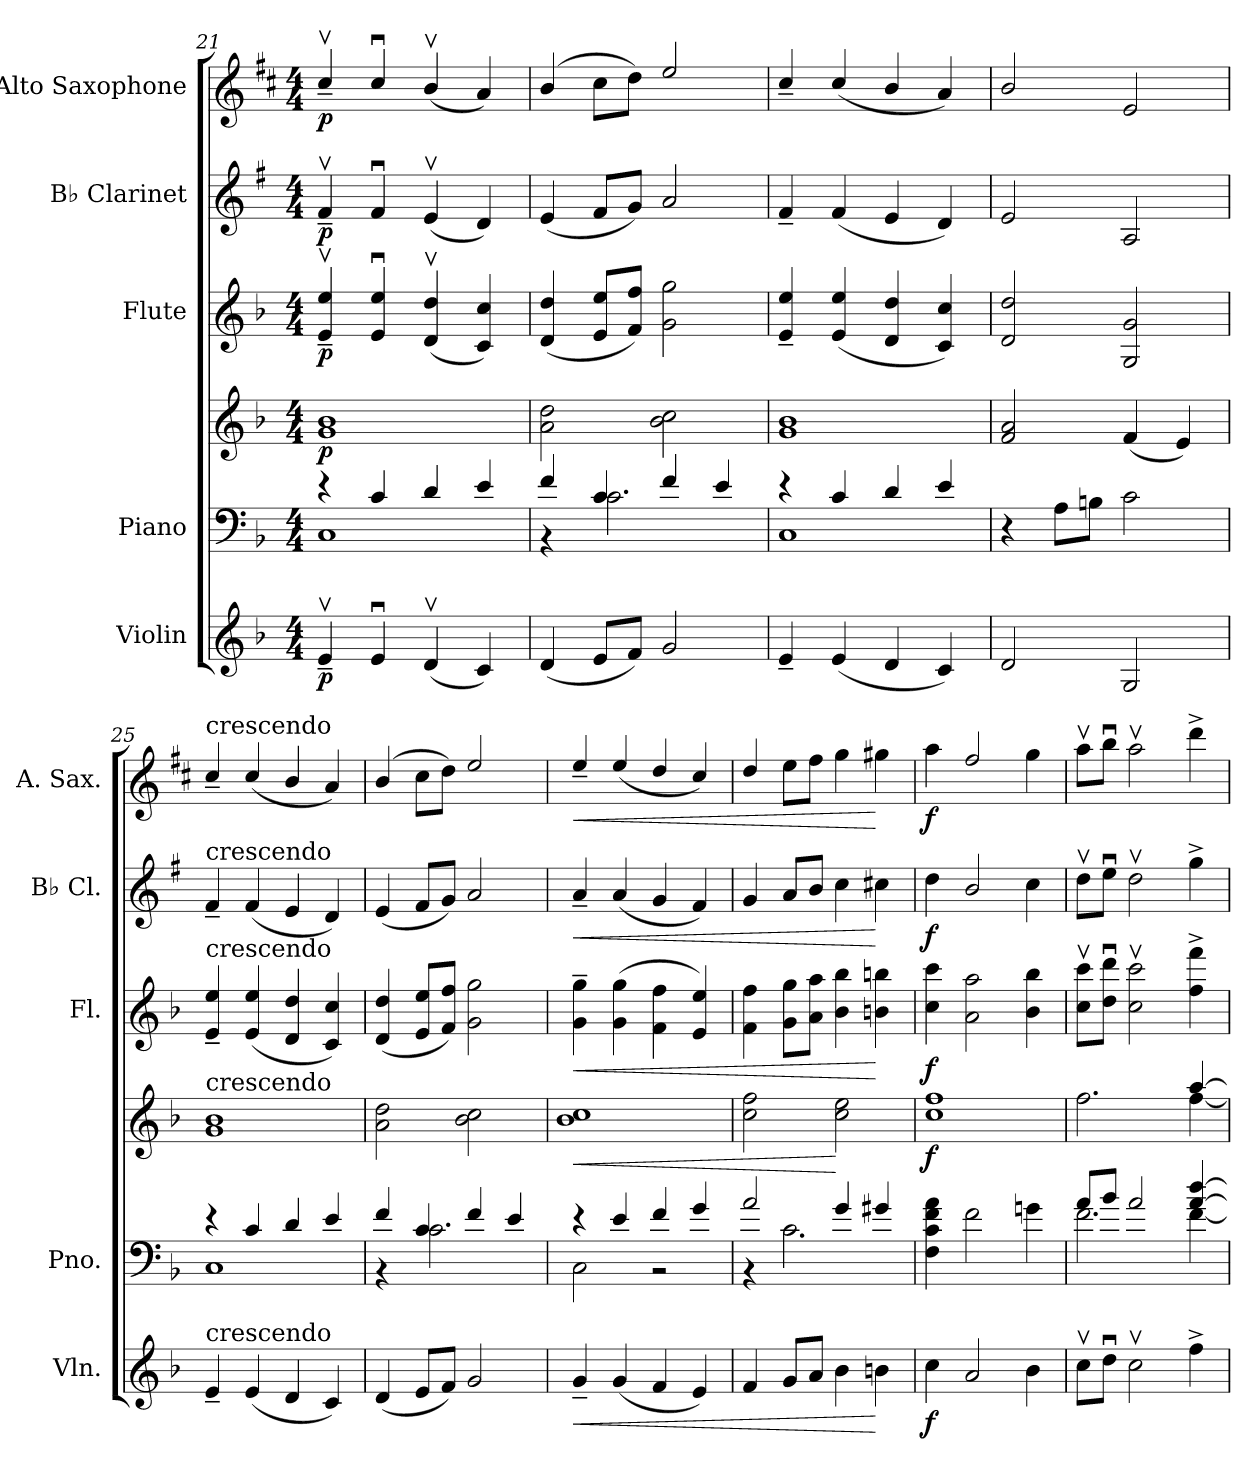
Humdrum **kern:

**kern	**dynam	**kern	**kern	**dynam	**kern	**dynam	**kern	**dynam	**kern	**dynam
*part5	*part5	*part4	*part4	*part4	*part3	*part3	*part2	*part2	*part1	*part1
*staff6	*staff6	*staff5	*staff4	*staff4/5	*staff3	*staff3	*staff2	*staff2	*staff1	*staff1
*I"Violin	*	*I"Piano	*	*	*I"Flute	*	*I"B♭ Clarinet	*	*I"Alto Saxophone	*
*I'Vln.	*	*I'Pno.	*	*	*I'Fl.	*	*I'B♭ Cl.	*	*I'A. Sax.	*
*clefG2	*	*clefF4	*clefG2	*	*clefG2	*	*clefG2	*	*clefG2	*
*	*	*	*	*	*	*	*ITrd1c2	*	*ITrd5c9	*
*k[b-]	*	*k[b-]	*k[b-]	*	*k[b-]	*	*k[b-]	*	*k[b-]	*
*M4/4	*	*M4/4	*M4/4	*	*M4/4	*	*M4/4	*	*M4/4	*
=21	=21	=21	=21	=21	=21	=21	=21	=21	=21	=21
*	*	*^	*	*	*	*	*	*	*	*
!	!LO:DY:b	!	!	!	!LO:DY:b	!	!LO:DY:b	!	!LO:DY:b	!	!LO:DY:b
4ev~/	p	4r	1C	1g 1b-	p	4e/v~ 4ee/v~	p	4ev~/	p	4ev~/	p
4eu/	.	4c/	.	.	.	4e/u 4ee/u	.	4eu/	.	4eu/	.
(4dv/	.	4d/	.	.	.	(4d/v 4dd/v	.	(4dv/	.	(4dv/	.
4c/)	.	4e/	.	.	.	4c/ 4cc/)	.	4c/)	.	4c/)	.
=22	=22	=22	=22	=22	=22	=22	=22	=22	=22	=22	=22
(4d/	.	4f/	4r	2a\ 2dd\	.	(4d/ 4dd/	.	(4d/	.	(4d/	.
8e/L	.	4c/	2.c\	.	.	8e/ 8ee/L	.	8e/L	.	8e\L	.
8f/J)	.	.	.	.	.	8f\ 8ff\J)	.	8f/J)	.	8f\J)	.
2g/	.	4f/	.	2b-\ 2cc\	.	2g\ 2gg\	.	2g/	.	2g/	.
.	.	4e/	.	.	.	.	.	.	.	.	.
=23	=23	=23	=23	=23	=23	=23	=23	=23	=23	=23	=23
4e~/	.	4r	1C	1g 1b-	.	4e/~ 4ee/~	.	4e~/	.	4e~/	.
(4e/	.	4c/	.	.	.	(4e/ 4ee/	.	(4e/	.	(4e/	.
4d/	.	4d/	.	.	.	4d/ 4dd/	.	4d/	.	4d/	.
4c/)	.	4e/	.	.	.	4c/ 4cc/)	.	4c/)	.	4c/)	.
*	*	*v	*v	*	*	*	*	*	*	*	*
=24	=24	=24	=24	=24	=24	=24	=24	=24	=24	=24
2d/	.	4r	2f/ 2a/	.	2d/ 2dd/	.	2d/	.	2d/	.
.	.	8A\L	.	.	.	.	.	.	.	.
.	.	8Bn\J	.	.	.	.	.	.	.	.
2G/	.	2c\	(4f/	.	2G/ 2g/	.	2G/	.	2G/	.
.	.	.	4e/)	.	.	.	.	.	.	.
=25	=25	=25	=25	=25	=25	=25	=25	=25	=25	=25
*	*	*^	*	*	*	*	*	*	*	*
!	!	!	!	!	!	!	!	!	!	!LO:TX:a:t=crescendo	!
!	!	!	!	!	!	!	!	!LO:TX:a:t=crescendo	!	!	!
!	!	!	!	!	!	!LO:TX:a:t=crescendo	!	!	!	!	!
!	!	!	!	!LO:TX:a:t=crescendo	!	!	!	!	!	!	!
!LO:TX:a:t=crescendo	!	!	!	!	!	!	!	!	!	!	!
4e~/	.	4r	1C	1g 1b-	.	4e/~ 4ee/~	.	4e~/	.	4e~/	.
(4e/	.	4c/	.	.	.	(4e/ 4ee/	.	(4e/	.	(4e/	.
4d/	.	4d/	.	.	.	4d/ 4dd/	.	4d/	.	4d/	.
4c/)	.	4e/	.	.	.	4c/ 4cc/)	.	4c/)	.	4c/)	.
=26	=26	=26	=26	=26	=26	=26	=26	=26	=26	=26	=26
(4d/	.	4f/	4r	2a\ 2dd\	.	(4d/ 4dd/	.	(4d/	.	(4d/	.
8e/L	.	4c/	2.c\	.	.	8e/ 8ee/L	.	8e/L	.	8e\L	.
8f/J)	.	.	.	.	.	8f\ 8ff\J)	.	8f/J)	.	8f\J)	.
2g/	.	4f/	.	2b-\ 2cc\	.	2g\ 2gg\	.	2g/	.	2g/	.
.	.	4e/	.	.	.	.	.	.	.	.	.
=27	=27	=27	=27	=27	=27	=27	=27	=27	=27	=27	=27
!	!LO:HP:b	!	!	!	!LO:HP:b	!	!LO:HP:b	!	!LO:HP:b	!	!LO:HP:b
4g~/	<	4r	2C\	1b- 1cc	<	4g\~ 4gg\~	<	4g~/	<	4g~/	<
(4g/	.	4e/	.	.	.	(4g\ 4gg\	.	(4g/	.	(4g/	.
4f/	.	4f/	2r	.	.	4f\ 4ff\	.	4f/	.	4f/	.
4e/)	.	4g/	.	.	.	4e/ 4ee/)	.	4e/)	.	4e/)	.
!!LO:LB:g=z
=28	=28	=28	=28	=28	=28	=28	=28	=28	=28	=28	=28
4f/	.	2a/	4r	2cc\ 2ff\	.	4f\ 4ff\	.	4f/	.	4f/	.
8g/L	.	.	2.c\	.	.	8g\ 8gg\L	.	8g/L	.	8g\L	.
8a/J	.	.	.	.	.	8a\ 8aa\J	.	8a/J	.	8a\J	.
4b-\	.	4g/	.	2cc\ 2ee\	[	4b-\ 4bb-\	.	4b-\	.	4b-\	.
4bn\	[	4g#X/	.	.	.	4bn\ 4bbn\	[	4bn\	[	4bn\	[
*	*	*v	*v	*	*	*	*	*	*	*	*
=29	=29	=29	=29	=29	=29	=29	=29	=29	=29	=29
!	!LO:DY:b	!	!	!LO:DY:b	!	!LO:DY:b	!	!LO:DY:b	!	!LO:DY:b
4cc\	f	4F\ 4c\ 4f\ 4a\	1cc 1ff	f	4cc\ 4ccc\	f	4cc\	f	4cc\	f
2a/	.	2f\	.	.	2a\ 2aa\	.	2a/	.	2a/	.
4b-i\	.	4gn\	.	.	4b-i\ 4bb-i\	.	4b-i\	.	4b-i\	.
=30	=30	=30	=30	=30	=30	=30	=30	=30	=30	=30
*	*	*^	*^	*	*	*	*	*	*	*
8ccv\L	.	8a/L	2.f\	2.ff\	2.ryy	.	8cc\v 8ccc\vL	.	8ccv\L	.	8ccv\L	.
8ddu\J	.	8b-/J	.	.	.	.	8dd\u 8ddd\uJ	.	8ddu\J	.	8ddu\J	.
2ccv\	.	2a/	.	.	.	.	2cc\v 2ccc\v	.	2ccv\	.	2ccv\	.
4ff^\	.	[4a/ [4dd/	[4f\	[4aa/	[4ff\	.	4ff\^ 4fff\^	.	4ff^\	.	4ff^\	.
*	*	*v	*v	*	*	*	*	*	*	*	*	*
*	*	*	*v	*v	*	*	*	*	*	*	*
=	=	=	=	=	=	=	=	=	=	=
*-	*-	*-	*-	*-	*-	*-	*-	*-	*-	*-
